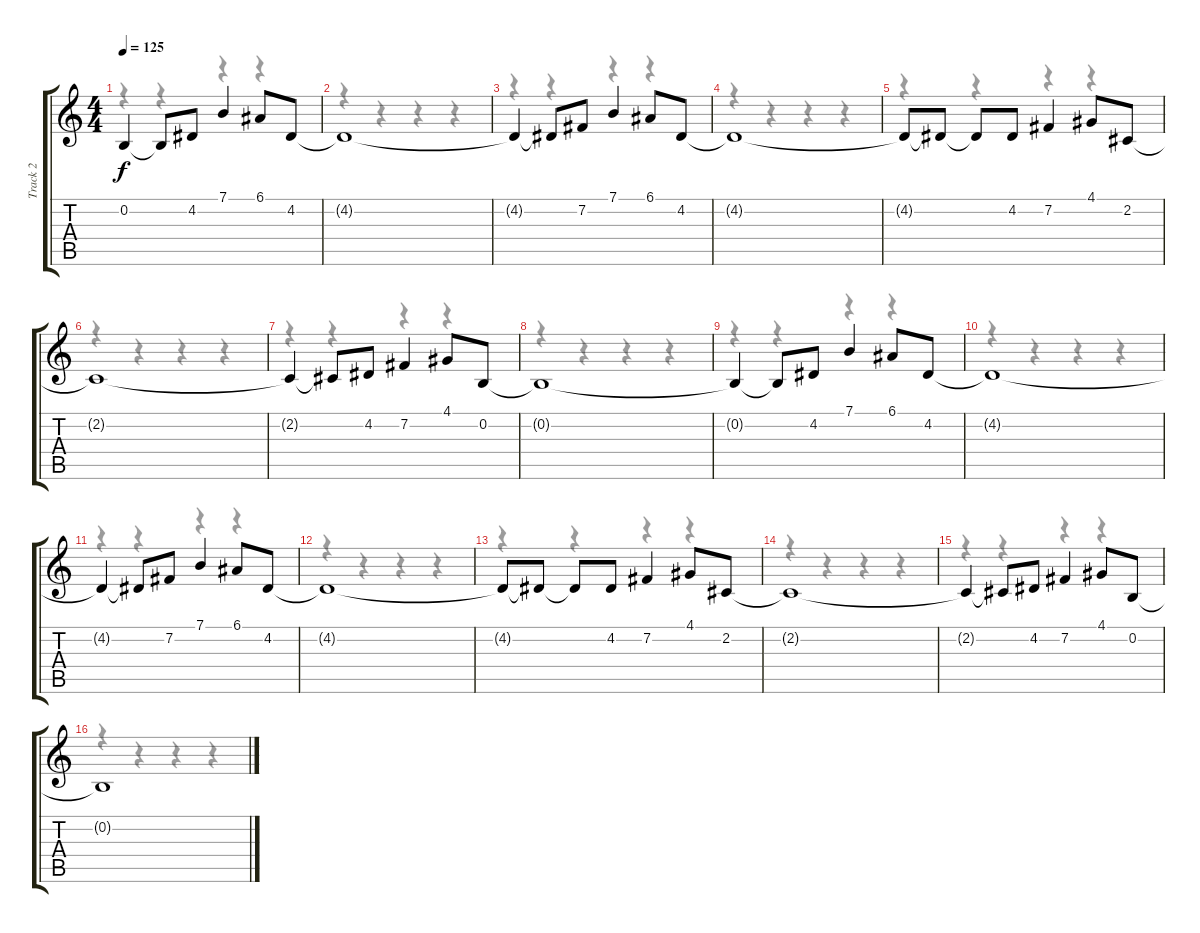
\track ("Track 2" "Track 2") {instrument acousticgrandpiano}
\staff {score tabs}
\tuning (E4 B3 G3 D3 A2 E2) {hide}
\voice
\ts (4 4)
\tempo 125
\clef g2
\ks c
0.2{t}.4{dy f} 0.2{t}.8 4.2.8 7.1.4 6.1.8 4.2.8 |
4.2{t}.1 |
4.2{t}.4 4.2{t}.8 7.2.8 7.1.4 6.1.8 4.2.8 |
4.2{t}.1 |
4.2{t}.8 4.2{t}.8 4.2{t}.8 4.2.8 7.2.4 4.1.8 2.2.8 |
2.2{t}.1 |
2.2{t}.4 2.2{t}.8 4.2.8 7.2.4 4.1.8 0.2.8 |
0.2{t}.1 |
0.2{t}.4 0.2{t}.8 4.2.8 7.1.4 6.1.8 4.2.8 |
4.2{t}.1 |
4.2{t}.4 4.2{t}.8 7.2.8 7.1.4 6.1.8 4.2.8 |
4.2{t}.1 |
4.2{t}.8 4.2{t}.8 4.2{t}.8 4.2.8 7.2.4 4.1.8 2.2.8 |
2.2{t}.1 |
2.2{t}.4 2.2{t}.8 4.2.8 7.2.4 4.1.8 0.2.8 |
0.2{t}.1
\voice
\clef g2
\ottava regular
\simile none
\ks c
r.4{dy f} r.4 r.4 r.4 |
r.4 r.4 r.4 r.4 |
r.4 r.4 r.4 r.4 |
r.4 r.4 r.4 r.4 |
r.4 r.4 r.4 r.4 |
r.4 r.4 r.4 r.4 |
r.4 r.4 r.4 r.4 |
r.4 r.4 r.4 r.4 |
r.4 r.4 r.4 r.4 |
r.4 r.4 r.4 r.4 |
r.4 r.4 r.4 r.4 |
r.4 r.4 r.4 r.4 |
r.4 r.4 r.4 r.4 |
r.4 r.4 r.4 r.4 |
r.4 r.4 r.4 r.4 |
r.4 r.4 r.4 r.4
